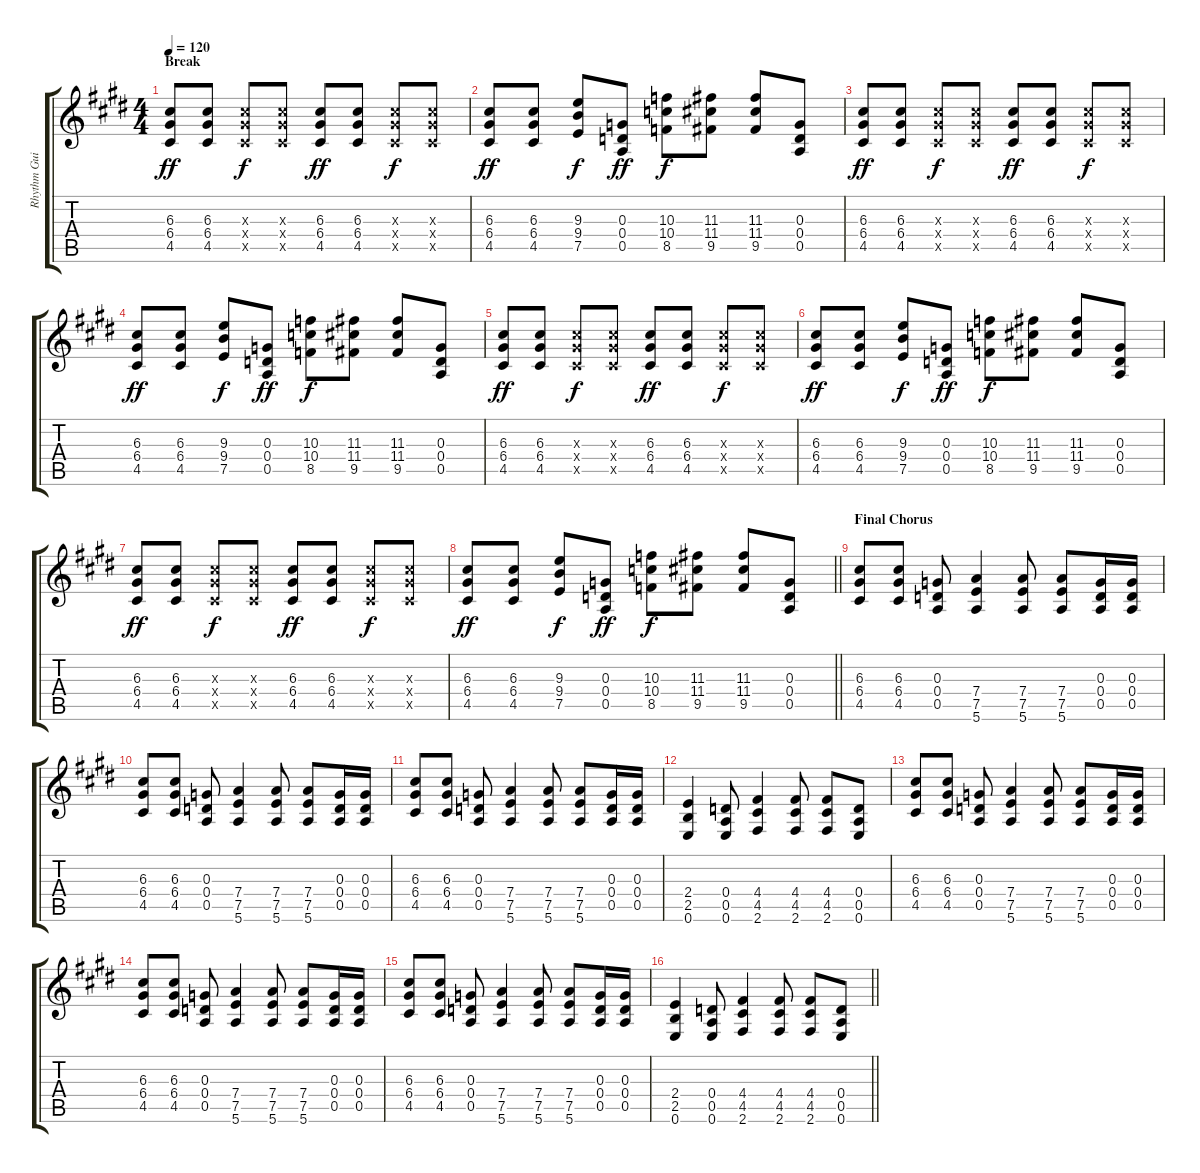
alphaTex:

\track ("Rhythm Guitar" "Rhythm Gui") {instrument distortionguitar}
\staff {score tabs}
\tuning (E4 B3 G3 D3 A2 E2) {hide}
\ts (4 4)
\section ("" "Break")
\tempo 120
\clef g2
\ks e
(6.3 6.4 4.5).8{dy ff balance 14 instrument overdrivenguitar} (6.3 6.4 4.5).8 (6.3{x} 6.4{x} 4.5{x}).8{dy f} (6.3{x} 6.4{x} 4.5{x}).8 (6.3 6.4 4.5).8{dy ff} (6.3 6.4 4.5).8 (6.3{x} 6.4{x} 4.5{x}).8{dy f} (6.3{x} 6.4{x} 4.5{x}).8 |
(6.3 6.4 4.5).8{dy ff} (6.3 6.4 4.5).8 (9.3 9.4 7.5).8{dy f} (0.3 0.4 0.5).8{dy ff} (10.3 10.4 8.5).8{dy f} (11.3 11.4 9.5).8 (11.3 11.4 9.5).8 (0.3 0.4 0.5).8 |
(6.3 6.4 4.5).8{dy ff} (6.3 6.4 4.5).8 (6.3{x} 6.4{x} 4.5{x}).8{dy f} (6.3{x} 6.4{x} 4.5{x}).8 (6.3 6.4 4.5).8{dy ff} (6.3 6.4 4.5).8 (6.3{x} 6.4{x} 4.5{x}).8{dy f} (6.3{x} 6.4{x} 4.5{x}).8 |
(6.3 6.4 4.5).8{dy ff} (6.3 6.4 4.5).8 (9.3 9.4 7.5).8{dy f} (0.3 0.4 0.5).8{dy ff} (10.3 10.4 8.5).8{dy f} (11.3 11.4 9.5).8 (11.3 11.4 9.5).8 (0.3 0.4 0.5).8 |
(6.3 6.4 4.5).8{dy ff} (6.3 6.4 4.5).8 (6.3{x} 6.4{x} 4.5{x}).8{dy f} (6.3{x} 6.4{x} 4.5{x}).8 (6.3 6.4 4.5).8{dy ff} (6.3 6.4 4.5).8 (6.3{x} 6.4{x} 4.5{x}).8{dy f} (6.3{x} 6.4{x} 4.5{x}).8 |
(6.3 6.4 4.5).8{dy ff} (6.3 6.4 4.5).8 (9.3 9.4 7.5).8{dy f} (0.3 0.4 0.5).8{dy ff} (10.3 10.4 8.5).8{dy f} (11.3 11.4 9.5).8 (11.3 11.4 9.5).8 (0.3 0.4 0.5).8 |
(6.3 6.4 4.5).8{dy ff} (6.3 6.4 4.5).8 (6.3{x} 6.4{x} 4.5{x}).8{dy f} (6.3{x} 6.4{x} 4.5{x}).8 (6.3 6.4 4.5).8{dy ff} (6.3 6.4 4.5).8 (6.3{x} 6.4{x} 4.5{x}).8{dy f} (6.3{x} 6.4{x} 4.5{x}).8 |
\barLineRight lightlight
(6.3 6.4 4.5).8{dy ff} (6.3 6.4 4.5).8 (9.3 9.4 7.5).8{dy f} (0.3 0.4 0.5).8{dy ff} (10.3 10.4 8.5).8{dy f} (11.3 11.4 9.5).8 (11.3 11.4 9.5).8 (0.3 0.4 0.5).8 |
\section ("" "Final Chorus")
(6.3 6.4 4.5).8{instrument distortionguitar} (6.3 6.4 4.5).8 (0.3 0.4 0.5).8 (7.4 7.5 5.6).4 (7.4 7.5 5.6).8 (7.4 7.5 5.6).8 (0.3 0.4 0.5).16 (0.3 0.4 0.5).16 |
(6.3 6.4 4.5).8 (6.3 6.4 4.5).8 (0.3 0.4 0.5).8 (7.4 7.5 5.6).4 (7.4 7.5 5.6).8 (7.4 7.5 5.6).8 (0.3 0.4 0.5).16 (0.3 0.4 0.5).16 |
(6.3 6.4 4.5).8 (6.3 6.4 4.5).8 (0.3 0.4 0.5).8 (7.4 7.5 5.6).4 (7.4 7.5 5.6).8 (7.4 7.5 5.6).8 (0.3 0.4 0.5).16 (0.3 0.4 0.5).16 |
(2.4 2.5 0.6).4 (0.4 0.5 0.6).8 (4.4 4.5 2.6).4 (4.4 4.5 2.6).8 (4.4 4.5 2.6).8 (0.4 0.5 0.6).8 |
(6.3 6.4 4.5).8 (6.3 6.4 4.5).8 (0.3 0.4 0.5).8 (7.4 7.5 5.6).4 (7.4 7.5 5.6).8 (7.4 7.5 5.6).8 (0.3 0.4 0.5).16 (0.3 0.4 0.5).16 |
(6.3 6.4 4.5).8 (6.3 6.4 4.5).8 (0.3 0.4 0.5).8 (7.4 7.5 5.6).4 (7.4 7.5 5.6).8 (7.4 7.5 5.6).8 (0.3 0.4 0.5).16 (0.3 0.4 0.5).16 |
(6.3 6.4 4.5).8 (6.3 6.4 4.5).8 (0.3 0.4 0.5).8 (7.4 7.5 5.6).4 (7.4 7.5 5.6).8 (7.4 7.5 5.6).8 (0.3 0.4 0.5).16 (0.3 0.4 0.5).16 |
\barLineRight lightlight
(2.4 2.5 0.6).4 (0.4 0.5 0.6).8 (4.4 4.5 2.6).4 (4.4 4.5 2.6).8 (4.4 4.5 2.6).8 (0.4 0.5 0.6).8
